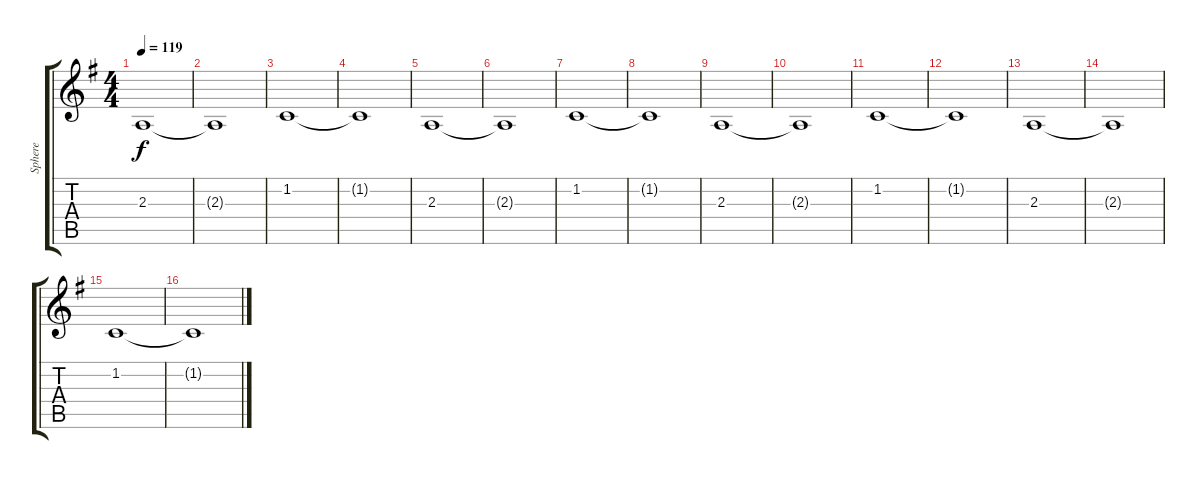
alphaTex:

\track ("Sphere" "Sphere") {instrument pad2warm}
\staff {score tabs}
\tuning (E4 B3 G3 D3 A2 E2) {hide}
\ts (4 4)
\tempo 119
\clef g2
\ks g
2.3.1{dy f} |
2.3{t}.1 |
1.2.1 |
1.2{t}.1 |
2.3.1 |
2.3{t}.1 |
1.2.1 |
1.2{t}.1 |
2.3.1 |
2.3{t}.1 |
1.2.1 |
1.2{t}.1 |
2.3.1 |
2.3{t}.1 |
1.2.1 |
1.2{t}.1
